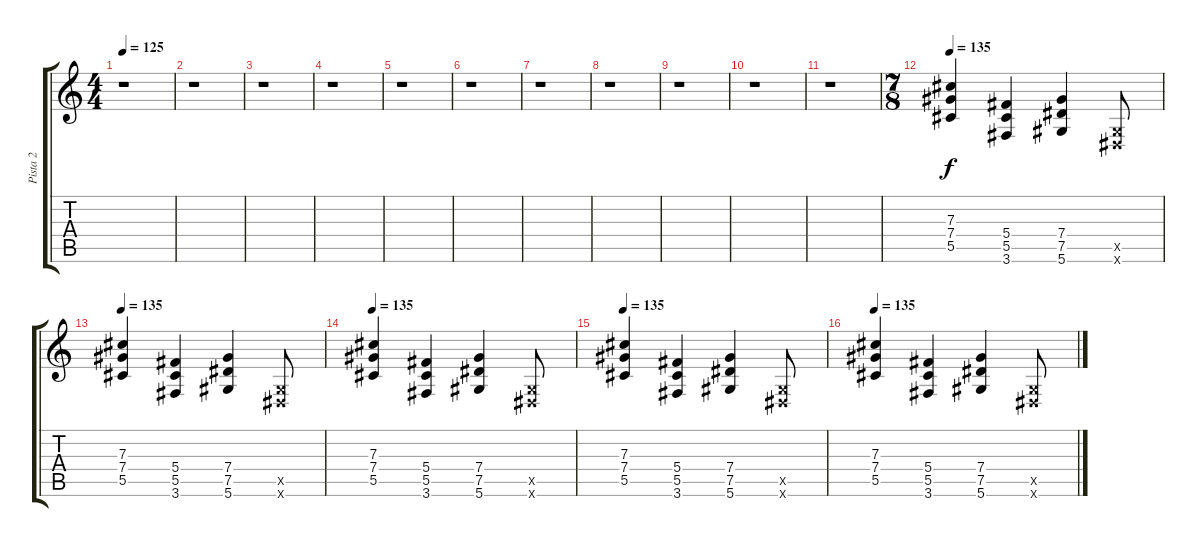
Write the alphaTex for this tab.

\track ("Pista 2" "Pista 2") {instrument overdrivenguitar}
\staff {score tabs}
\tuning (Eb4 Bb3 Gb3 Db3 Ab2 Eb2) {hide}
\ts (4 4)
\tempo 125
\clef g2
\ks c
r.1{dy f} |
r.1 |
r.1 |
r.1 |
r.1 |
r.1 |
r.1 |
r.1 |
r.1 |
r.1 |
r.1 |
\ts (7 8)
\tempo 135
(7.3 7.4 5.5).4{instrument distortionguitar} (5.4 5.5 3.6).4 (7.4 7.5 5.6).4 (0.5{x} 0.6{x}).8 |
\tempo 135
(7.3 7.4 5.5).4{instrument distortionguitar} (5.4 5.5 3.6).4 (7.4 7.5 5.6).4 (0.5{x} 0.6{x}).8 |
\tempo 135
(7.3 7.4 5.5).4{instrument distortionguitar} (5.4 5.5 3.6).4 (7.4 7.5 5.6).4 (0.5{x} 0.6{x}).8 |
\tempo 135
(7.3 7.4 5.5).4{instrument distortionguitar} (5.4 5.5 3.6).4 (7.4 7.5 5.6).4 (0.5{x} 0.6{x}).8 |
\tempo 135
(7.3 7.4 5.5).4{instrument distortionguitar} (5.4 5.5 3.6).4 (7.4 7.5 5.6).4 (0.5{x} 0.6{x}).8
